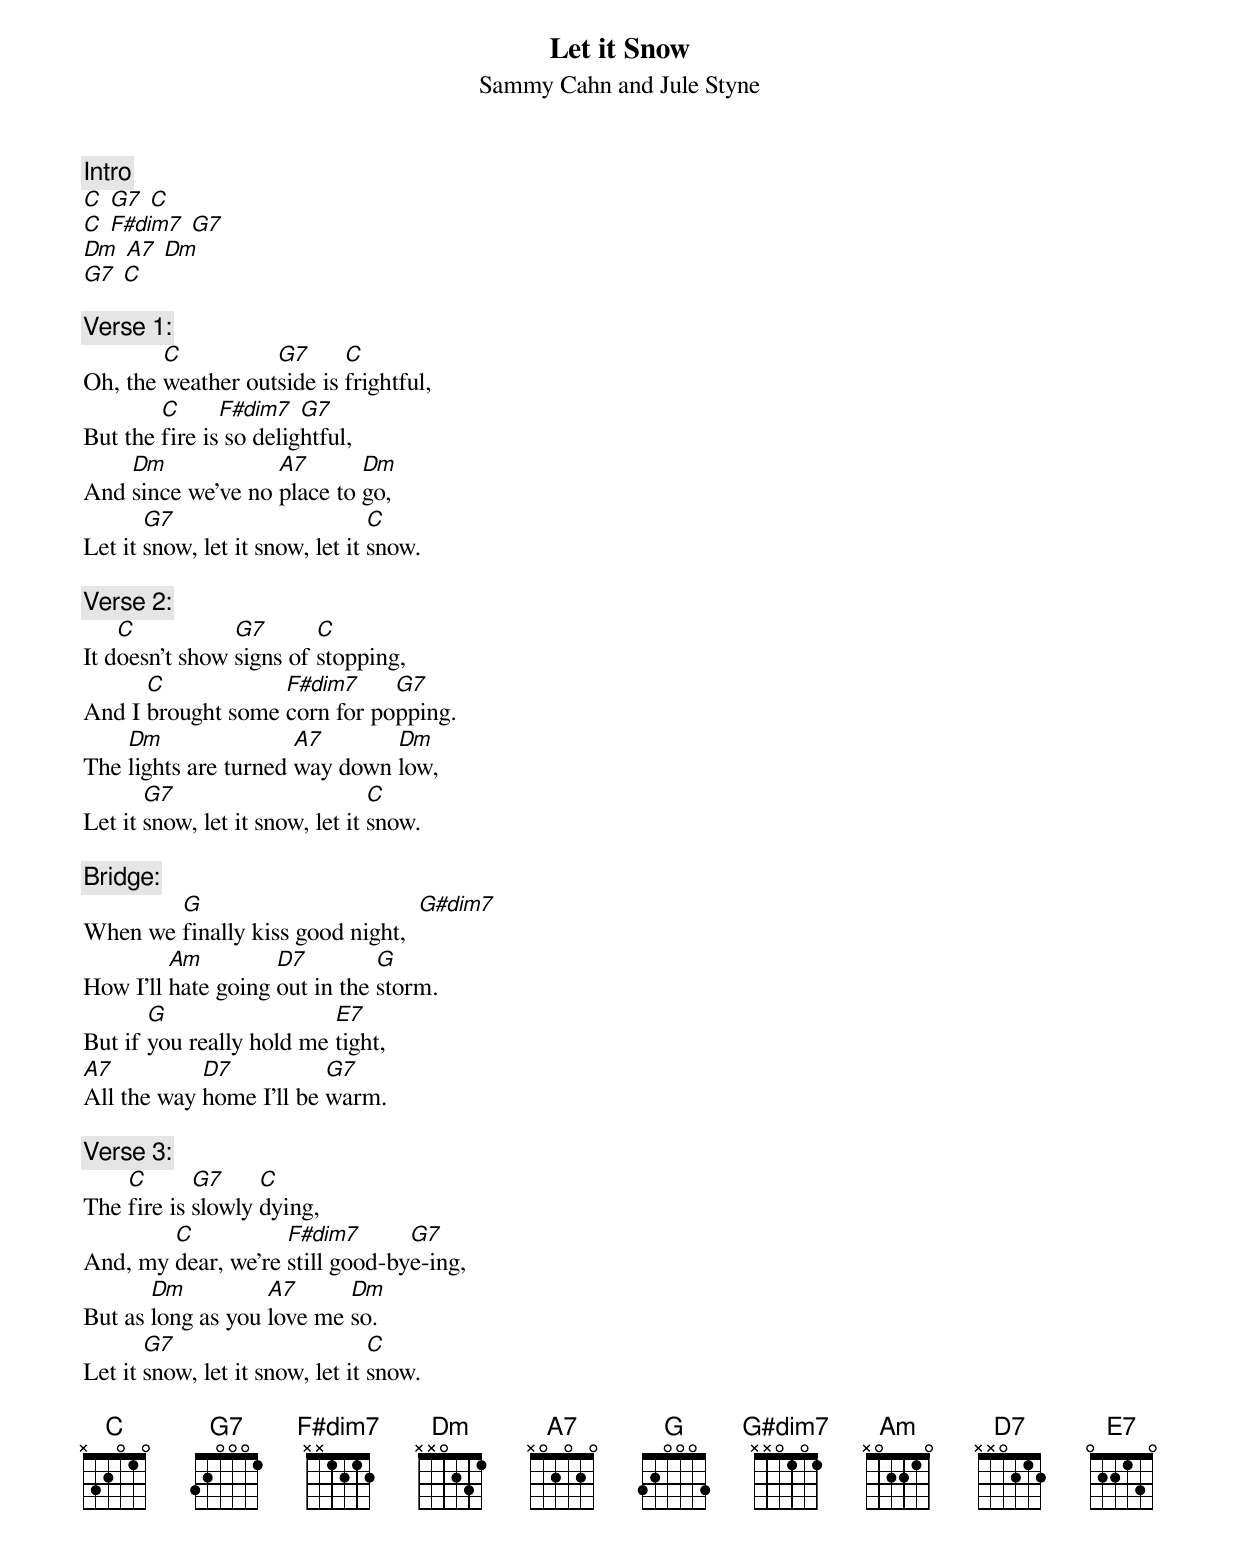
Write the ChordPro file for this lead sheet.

{title: Let it Snow}
{subtitle: Sammy Cahn and Jule Styne}

{c:Intro}
[C] [G7] [C]
[C] [F#dim7] [G7]
[Dm] [A7] [Dm]
[G7] [C]

{c:Verse 1:}
Oh, the [C]weather out[G7]side is [C]frightful,
But the [C]fire is[F#dim7] so delig[G7]htful,
And [Dm]since we've no [A7]place to [Dm]go,
Let it [G7]snow, let it snow, let it [C]snow.

{c:Verse 2:}
It d[C]oesn't show [G7]signs of [C]stopping,
And I [C]brought some [F#dim7]corn for po[G7]pping.
The [Dm]lights are turned [A7]way down [Dm]low,
Let it [G7]snow, let it snow, let it [C]snow.

{c:Bridge:}
When we [G]finally kiss good night,  [G#dim7]
How I'll [Am]hate going [D7]out in the [G]storm.
But if [G]you really hold me [E7]tight,
[A7]All the way [D7]home I'll be [G7]warm.

{c:Verse 3:}
The [C]fire is [G7]slowly [C]dying,
And, my [C]dear, we're [F#dim7]still good-by[G7]e-ing,
But as [Dm]long as you [A7]love me [Dm]so.
Let it [G7]snow, let it snow, let it [C]snow.

{define F#dim7 0 x x 4 5 4 5}
{define G#dim7 0 x x 6 7 6 7}
